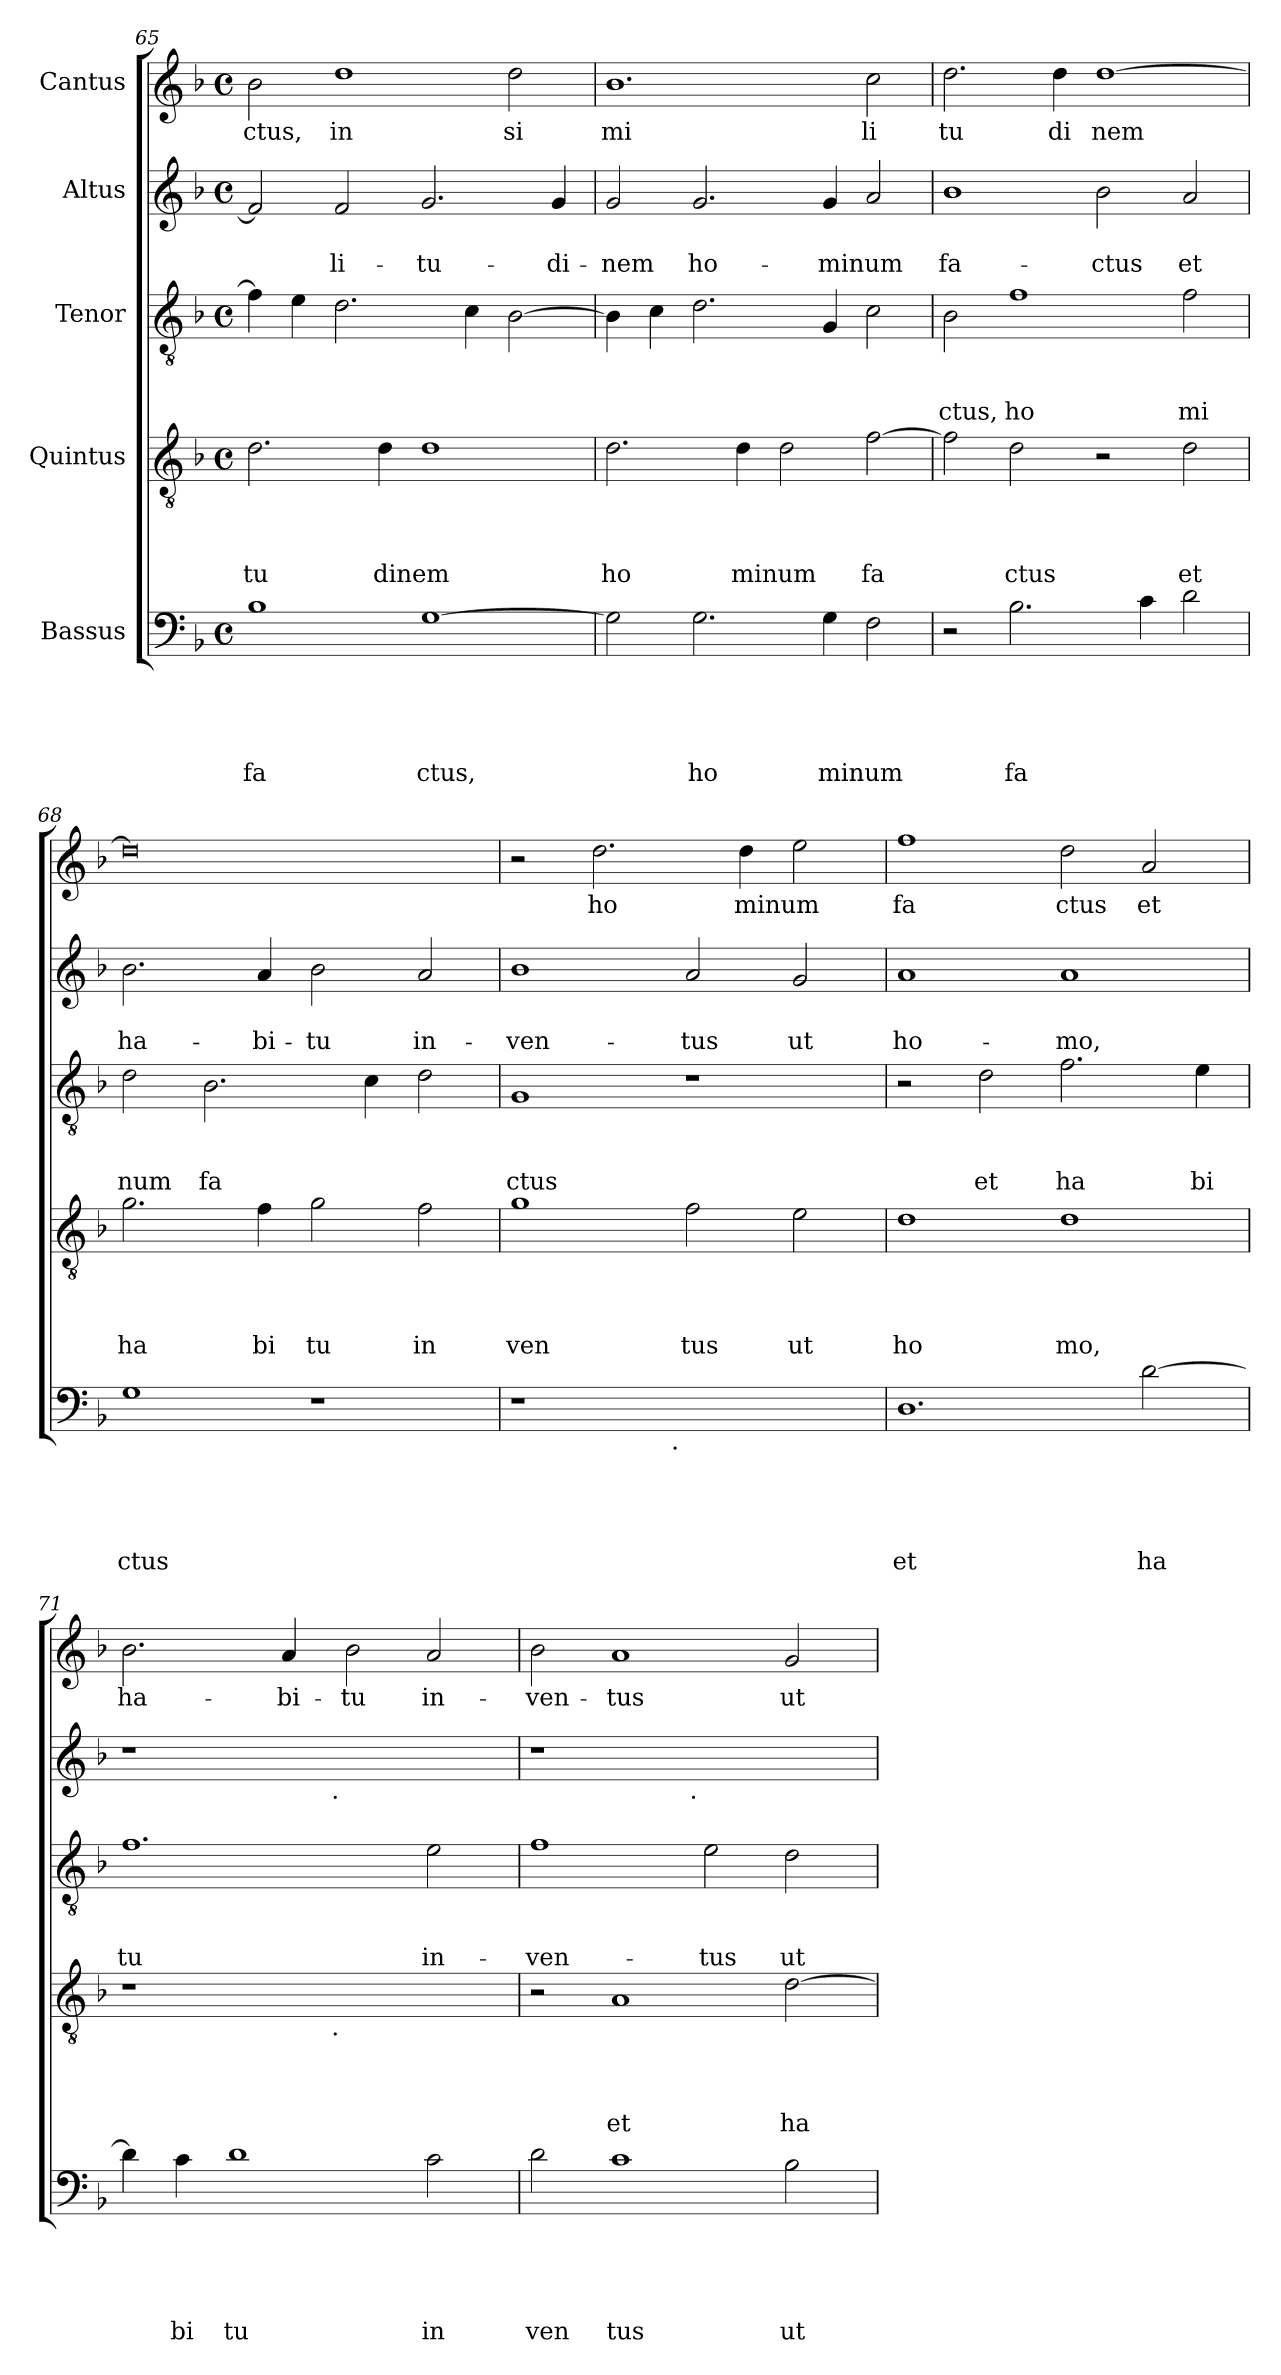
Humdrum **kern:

**kern	**text	**text	**text	**text	**text	**kern	**text	**text	**text	**text	**kern	**text	**text	**text	**kern	**text	**text	**kern	**text
*part5	*part5	*part5	*part5	*part5	*part5	*part4	*part4	*part4	*part4	*part4	*part3	*part3	*part3	*part3	*part2	*part2	*part2	*part1	*part1
*staff5	*staff5	*staff5	*staff5	*staff5	*staff5	*staff4	*staff4	*staff4	*staff4	*staff4	*staff3	*staff3	*staff3	*staff3	*staff2	*staff2	*staff2	*staff1	*staff1
*I"Bassus	*	*	*	*	*	*I"Quintus	*	*	*	*	*I"Tenor	*	*	*	*I"Altus	*	*	*I"Cantus	*
!!LO:LB:g=z
*clefF4	*	*	*	*	*	*clefGv2	*	*	*	*	*clefGv2	*	*	*	*clefG2	*	*	*clefG2	*
*k[b-]	*	*	*	*	*	*k[b-]	*	*	*	*	*k[b-]	*	*	*	*k[b-]	*	*	*k[b-]	*
*F:	*	*	*	*	*	*F:	*	*	*	*	*F:	*	*	*	*F:	*	*	*F:	*
*M4/4	*	*	*	*	*	*M4/4	*	*	*	*	*M4/4	*	*	*	*M4/4	*	*	*M4/4	*
*met(c)	*	*	*	*	*	*met(c)	*	*	*	*	*met(c)	*	*	*	*met(c)	*	*	*met(c)	*
=65	=65	=65	=65	=65	=65	=65	=65	=65	=65	=65	=65	=65	=65	=65	=65	=65	=65	=65	=65
!	!	!	!	!	!LO:LY:b	!	!	!	!	!LO:LY:b	!	!	!	!	!	!	!	!	!LO:LY:b
1B-	.	.	.	.	fa	2.d\	.	.	.	tu	4f\]	.	.	.	2f/]	.	.	2b-\	-ctus,
.	.	.	.	.	.	.	.	.	.	.	4e\	.	.	.	.	.	.	.	.
!	!	!	!	!	!	!	!	!	!	!	!	!	!	!	!	!	!LO:LY:b	!	!LO:LY:b
.	.	.	.	.	.	.	.	.	.	.	2.d\	.	.	.	2f/	.	li-	1dd	in
!	!	!	!	!	!	!	!	!	!	!LO:LY:b	!	!	!	!	!	!	!	!	!
.	.	.	.	.	.	4d\	.	.	.	dinem	.	.	.	.	.	.	.	.	.
!	!	!	!	!	!LO:LY:b	!	!	!	!	!	!	!	!	!	!	!	!LO:LY:b	!	!
[>1G	.	.	.	.	ctus,	1d	.	.	.	.	.	.	.	.	2.g/	.	-tu-	.	.
.	.	.	.	.	.	.	.	.	.	.	4c\	.	.	.	.	.	.	.	.
!	!	!	!	!	!	!	!	!	!	!	!	!	!	!	!	!	!	!	!LO:LY:b
.	.	.	.	.	.	.	.	.	.	.	[>2B-\	.	.	.	.	.	.	2dd\	si
!	!	!	!	!	!	!	!	!	!	!	!	!	!	!	!	!	!LO:LY:b	!	!
.	.	.	.	.	.	.	.	.	.	.	.	.	.	.	4g/	.	-di-	.	.
=66	=66	=66	=66	=66	=66	=66	=66	=66	=66	=66	=66	=66	=66	=66	=66	=66	=66	=66	=66
!	!	!	!	!	!	!	!	!	!	!LO:LY:b	!	!	!	!	!	!	!LO:LY:b	!	!LO:LY:b
2G\]	.	.	.	.	.	2.d\	.	.	.	ho	4B-\]	.	.	.	2g/	.	-nem	1.b-	mi
.	.	.	.	.	.	.	.	.	.	.	4c\	.	.	.	.	.	.	.	.
!	!	!	!	!	!LO:LY:b	!	!	!	!	!	!	!	!	!	!	!	!LO:LY:b	!	!
2.G\	.	.	.	.	ho	.	.	.	.	.	2.d\	.	.	.	2.g/	.	ho-	.	.
!	!	!	!	!	!	!	!	!	!	!LO:LY:b	!	!	!	!	!	!	!	!	!
.	.	.	.	.	.	4d\	.	.	.	minum	.	.	.	.	.	.	.	.	.
.	.	.	.	.	.	2d\	.	.	.	.	.	.	.	.	.	.	.	.	.
!	!	!	!	!	!LO:LY:b	!	!	!	!	!	!	!	!	!	!	!	!LO:LY:b	!	!
4G\	.	.	.	.	minum	.	.	.	.	.	4G/	.	.	.	4g/	.	-minum	.	.
!	!	!	!	!	!	!	!	!	!	!LO:LY:b	!	!	!	!	!	!	!	!	!LO:LY:b
2F\	.	.	.	.	.	[>2f\	.	.	.	fa	2c\	.	.	.	2a/	.	.	2cc\	li
=67	=67	=67	=67	=67	=67	=67	=67	=67	=67	=67	=67	=67	=67	=67	=67	=67	=67	=67	=67
!	!	!	!	!	!	!	!	!	!	!	!	!	!	!LO:LY:b	!	!	!LO:LY:b	!	!LO:LY:b
2r	.	.	.	.	.	2f\]	.	.	.	.	2B-\	.	.	-ctus,	1b-	.	fa-	2.dd\	tu
!	!	!	!	!	!LO:LY:b	!	!	!	!	!LO:LY:b	!	!	!	!LO:LY:b	!	!	!	!	!
2.B-\	.	.	.	.	fa	2d\	.	.	.	ctus	1f	.	.	ho	.	.	.	.	.
!	!	!	!	!	!	!	!	!	!	!	!	!	!	!	!	!	!	!	!LO:LY:b
.	.	.	.	.	.	.	.	.	.	.	.	.	.	.	.	.	.	4dd\	di
!	!	!	!	!	!	!	!	!	!	!	!	!	!	!	!	!	!LO:LY:b	!	!LO:LY:b
.	.	.	.	.	.	2r	.	.	.	.	.	.	.	.	2b-\	.	-ctus	[>1dd	nem
4c\	.	.	.	.	.	.	.	.	.	.	.	.	.	.	.	.	.	.	.
!	!	!	!	!	!	!	!	!	!	!LO:LY:b	!	!	!	!LO:LY:b	!	!	!LO:LY:b	!	!
2d\	.	.	.	.	.	2d\	.	.	.	et	2f\	.	.	mi	2a/	.	et	.	.
=68	=68	=68	=68	=68	=68	=68	=68	=68	=68	=68	=68	=68	=68	=68	=68	=68	=68	=68	=68
!	!	!	!	!	!LO:LY:b	!	!	!	!	!LO:LY:b	!	!	!	!LO:LY:b	!	!	!LO:LY:b	!	!
1G	.	.	.	.	ctus	2.g\	.	.	.	ha	2d\	.	.	num	2.b-\	.	ha-	0dd]	.
!	!	!	!	!	!	!	!	!	!	!	!	!	!	!LO:LY:b	!	!	!	!	!
.	.	.	.	.	.	.	.	.	.	.	2.B-\	.	.	fa	.	.	.	.	.
!	!	!	!	!	!	!	!	!	!	!LO:LY:b	!	!	!	!	!	!	!LO:LY:b	!	!
.	.	.	.	.	.	4f\	.	.	.	bi	.	.	.	.	4a/	.	-bi-	.	.
!	!	!	!	!	!	!	!	!	!	!LO:LY:b	!	!	!	!	!	!	!LO:LY:b	!	!
1r	.	.	.	.	.	2g\	.	.	.	tu	.	.	.	.	2b-\	.	-tu	.	.
.	.	.	.	.	.	.	.	.	.	.	4c\	.	.	.	.	.	.	.	.
!	!	!	!	!	!	!	!	!	!	!LO:LY:b	!	!	!	!	!	!	!LO:LY:b	!	!
.	.	.	.	.	.	2f\	.	.	.	in	2d\	.	.	.	2a/	.	in-	.	.
=69	=69	=69	=69	=69	=69	=69	=69	=69	=69	=69	=69	=69	=69	=69	=69	=69	=69	=69	=69
!	!	!	!	!	!	!	!	!	!	!LO:LY:b	!	!	!	!LO:LY:b	!	!	!LO:LY:b	!	!
*^	*	*	*	*	*	*	*	*	*	*	*	*	*	*	*	*	*	*	*
1r	2ryy	.	.	.	.	.	1g	.	.	.	ven	1G	.	.	ctus	1b-	.	-ven-	2r	.
!	!	!	!	!	!	!	!	!	!	!	!	!	!	!	!	!	!	!	!	!LO:LY:b
.	4...ryy	.	.	.	.	.	.	.	.	.	.	.	.	.	.	.	.	.	2.dd\	ho
!	!LO:TX:b:t=.	!	!	!	!	!	!	!	!	!	!	!	!	!	!	!	!	!	!	!
.	1ryy	.	.	.	.	.	.	.	.	.	.	.	.	.	.	.	.	.	.	.
!	!	!	!	!	!	!	!	!	!	!	!LO:LY:b	!	!	!	!	!	!	!LO:LY:b	!	!
1ryy	.	.	.	.	.	.	2f\	.	.	.	tus	1r	.	.	.	2a/	.	-tus	.	.
!	!	!	!	!	!	!	!	!	!	!	!	!	!	!	!	!	!	!	!	!LO:LY:b
.	.	.	.	.	.	.	.	.	.	.	.	.	.	.	.	.	.	.	4dd\	minum
!	!	!	!	!	!	!	!	!	!	!	!LO:LY:b	!	!	!	!	!	!	!LO:LY:b	!	!
.	.	.	.	.	.	.	2e\	.	.	.	ut	.	.	.	.	2g/	.	ut	2ee\	.
.	32ryy	.	.	.	.	.	.	.	.	.	.	.	.	.	.	.	.	.	.	.
=70	=70	=70	=70	=70	=70	=70	=70	=70	=70	=70	=70	=70	=70	=70	=70	=70	=70	=70	=70	=70
!	!	!	!	!	!	!LO:LY:b	!	!	!	!	!LO:LY:b	!	!	!	!	!	!	!LO:LY:b	!	!LO:LY:b
*v	*v	*	*	*	*	*	*	*	*	*	*	*	*	*	*	*	*	*	*	*
1.D	.	.	.	.	et	1d	.	.	.	ho	2r	.	.	.	1a	.	ho-	1ff	fa
!	!	!	!	!	!	!	!	!	!	!	!	!	!	!LO:LY:b	!	!	!	!	!
.	.	.	.	.	.	.	.	.	.	.	2d\	.	.	et	.	.	.	.	.
!	!	!	!	!	!	!	!	!	!	!LO:LY:b	!	!	!	!LO:LY:b	!	!	!LO:LY:b	!	!LO:LY:b
.	.	.	.	.	.	1d	.	.	.	mo,	2.f\	.	.	ha	1a	.	-mo,	2dd\	ctus
!	!	!	!	!	!LO:LY:b	!	!	!	!	!	!	!	!	!	!	!	!	!	!LO:LY:b
[<2d\	.	.	.	.	ha	.	.	.	.	.	.	.	.	.	.	.	.	2a/	et
!	!	!	!	!	!	!	!	!	!	!	!	!	!	!LO:LY:b	!	!	!	!	!
.	.	.	.	.	.	.	.	.	.	.	4e\	.	.	bi	.	.	.	.	.
!!LO:LB:g=z
=71	=71	=71	=71	=71	=71	=71	=71	=71	=71	=71	=71	=71	=71	=71	=71	=71	=71	=71	=71
!	!	!	!	!	!	!	!	!	!	!	!	!	!	!LO:LY:b	!	!	!	!	!LO:LY:b
*	*	*	*	*	*	*^	*	*	*	*	*	*	*	*	*^	*	*	*	*
4d\]	.	.	.	.	.	1r	2ryy	.	.	.	.	1.f	.	.	tu	1r	2ryy	.	.	2.b-\	ha-
!	!	!	!	!	!LO:LY:b	!	!	!	!	!	!	!	!	!	!	!	!	!	!	!	!
4c\	.	.	.	.	bi	.	.	.	.	.	.	.	.	.	.	.	.	.	.	.	.
!	!	!	!	!	!LO:LY:b	!	!	!	!	!	!	!	!	!	!	!	!	!	!	!	!
1d	.	.	.	.	tu	.	4...ryy	.	.	.	.	.	.	.	.	.	4...ryy	.	.	.	.
!	!	!	!	!	!	!	!	!	!	!	!	!	!	!	!	!	!	!	!	!	!LO:LY:b
.	.	.	.	.	.	.	.	.	.	.	.	.	.	.	.	.	.	.	.	4a/	-bi-
!	!	!	!	!	!	!	!	!	!	!	!	!	!	!	!	!	!LO:TX:b:t=.	!	!	!	!
!	!	!	!	!	!	!	!LO:TX:b:t=.	!	!	!	!	!	!	!	!	!	!	!	!	!	!
.	.	.	.	.	.	.	1ryy	.	.	.	.	.	.	.	.	.	1ryy	.	.	.	.
!	!	!	!	!	!	!	!	!	!	!	!	!	!	!	!	!	!	!	!	!	!LO:LY:b
.	.	.	.	.	.	1ryy	.	.	.	.	.	.	.	.	.	1ryy	.	.	.	2b-\	-tu
!	!	!	!	!	!LO:LY:b	!	!	!	!	!	!	!	!	!	!LO:LY:b	!	!	!	!	!	!LO:LY:b
2c\	.	.	.	.	in	.	.	.	.	.	.	2e\	.	.	in-	.	.	.	.	2a/	in-
.	.	.	.	.	.	.	32ryy	.	.	.	.	.	.	.	.	.	32ryy	.	.	.	.
=72	=72	=72	=72	=72	=72	=72	=72	=72	=72	=72	=72	=72	=72	=72	=72	=72	=72	=72	=72	=72	=72
!	!	!	!	!	!LO:LY:b	!	!	!	!	!	!	!	!	!	!LO:LY:b	!	!	!	!	!	!LO:LY:b
*	*	*	*	*	*	*v	*v	*	*	*	*	*	*	*	*	*	*	*	*	*	*
2d\	.	.	.	.	ven	2r	.	.	.	.	1f	.	.	-ven-	1r	2ryy	.	.	2b-\	-ven-
!	!	!	!	!	!LO:LY:b	!	!	!	!	!LO:LY:b	!	!	!	!	!	!	!	!	!	!LO:LY:b
1c	.	.	.	.	tus	1A	.	.	.	et	.	.	.	.	.	4...ryy	.	.	1a	-tus
!	!	!	!	!	!	!	!	!	!	!	!	!	!	!	!	!LO:TX:b:t=.	!	!	!	!
.	.	.	.	.	.	.	.	.	.	.	.	.	.	.	.	1ryy	.	.	.	.
!	!	!	!	!	!	!	!	!	!	!	!	!	!	!LO:LY:b	!	!	!	!	!	!
.	.	.	.	.	.	.	.	.	.	.	2e\	.	.	-tus	1ryy	.	.	.	.	.
!	!	!	!	!	!LO:LY:b	!	!	!	!	!LO:LY:b	!	!	!	!LO:LY:b	!	!	!	!	!	!LO:LY:b
2B-\	.	.	.	.	ut	[>2d\	.	.	.	ha	2d\	.	.	ut	.	.	.	.	2g/	ut
.	.	.	.	.	.	.	.	.	.	.	.	.	.	.	.	32ryy	.	.	.	.
*	*	*	*	*	*	*	*	*	*	*	*	*	*	*	*v	*v	*	*	*	*
=	=	=	=	=	=	=	=	=	=	=	=	=	=	=	=	=	=	=	=
*-	*-	*-	*-	*-	*-	*-	*-	*-	*-	*-	*-	*-	*-	*-	*-	*-	*-	*-	*-
